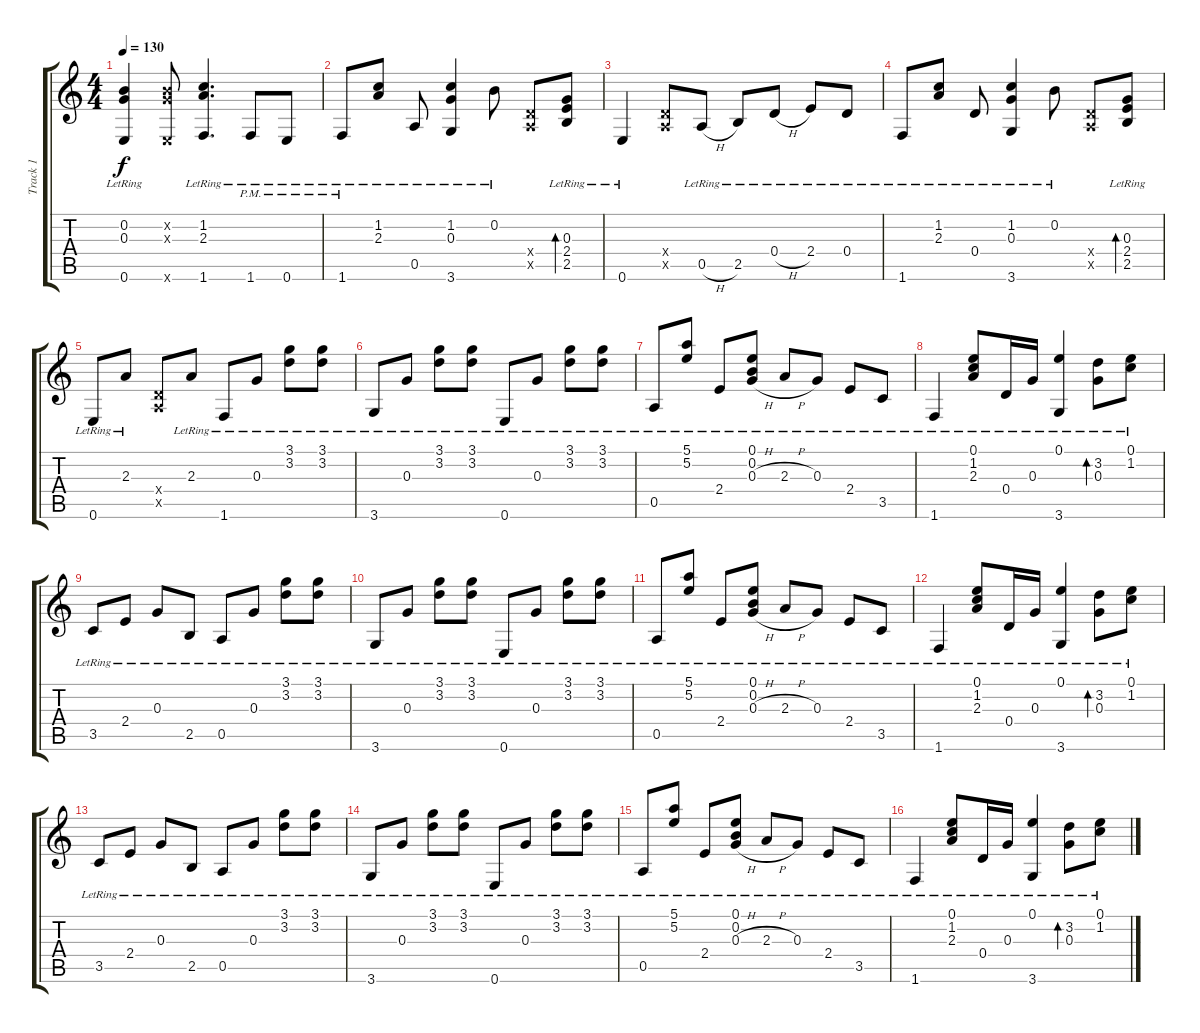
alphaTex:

\track ("Track 1" "Track 1") {instrument acousticguitarsteel}
\staff {score tabs}
\tuning (E4 B3 G3 D3 A2 E2) {hide}
\ts (4 4)
\tempo 130
\clef g2
\ks c
(0.2{lr} 0.3{lr} 0.6{lr}).4{dy f} (0.2{x} 0.3{x} 0.6{x}).8 (1.2{lr} 2.3{lr} 1.6{lr}).4{d} 1.6{pm lr}.8 0.6{pm lr}.8 |
1.6{pm lr}.8 (1.2{lr} 2.3{lr}).8 0.5{lr}.8 (1.2{lr} 0.3{lr} 3.6{lr}).4 0.2{lr}.8 (0.4{x} 0.5{x}).8 (0.3{lr} 2.4{lr} 2.5{lr}).8{bd 60} |
0.6{lr}.4 (0.4{x} 0.5{x}).8 0.5{h lr}.8 2.5{lr}.8 0.4{h lr}.8 2.4{lr}.8 0.4{lr}.8 |
1.6{lr}.8 (1.2{lr} 2.3{lr}).8 0.4{lr}.8 (1.2{lr} 0.3{lr} 3.6{lr}).4 0.2{lr}.8 (0.4{x} 0.5{x}).8 (0.3{lr} 2.4{lr} 2.5{lr}).8{bd 60} |
0.6{lr}.8 2.3{lr}.8 (0.4{x} 0.5{x}).8 2.3{lr}.8 1.6{lr}.8 0.3{lr}.8 (3.1{lr} 3.2{lr}).8 (3.1{lr} 3.2{lr}).8 |
3.6{lr}.8 0.3{lr}.8 (3.1{lr} 3.2{lr}).8 (3.1{lr} 3.2{lr}).8 0.6{lr}.8 0.3{lr}.8 (3.1{lr} 3.2{lr}).8 (3.1{lr} 3.2{lr}).8 |
0.5{lr}.8 (5.1{lr} 5.2{lr}).8 2.4{lr}.8 (0.1{lr} 0.2{lr} 0.3{h lr}).8 2.3{h lr}.8 0.3{lr}.8 2.4{lr}.8 3.5{lr}.8 |
1.6{lr}.4 (0.1{lr} 1.2{lr} 2.3{lr}).8 0.4{lr}.16 0.3{lr}.16 (0.1{lr} 3.6{lr}).4 (3.2{lr} 0.3{lr}).8{bd 60} (0.1{lr} 1.2{lr}).8 |
3.5{lr}.8 2.4{lr}.8 0.3{lr}.8 2.5{lr}.8 0.5{lr}.8 0.3{lr}.8 (3.1{lr} 3.2{lr}).8 (3.1{lr} 3.2{lr}).8 |
3.6{lr}.8 0.3{lr}.8 (3.1{lr} 3.2{lr}).8 (3.1{lr} 3.2{lr}).8 0.6{lr}.8 0.3{lr}.8 (3.1{lr} 3.2{lr}).8 (3.1{lr} 3.2{lr}).8 |
0.5{lr}.8 (5.1{lr} 5.2{lr}).8 2.4{lr}.8 (0.1{lr} 0.2{lr} 0.3{h lr}).8 2.3{h lr}.8 0.3{lr}.8 2.4{lr}.8 3.5{lr}.8 |
1.6{lr}.4 (0.1{lr} 1.2{lr} 2.3{lr}).8 0.4{lr}.16 0.3{lr}.16 (0.1{lr} 3.6{lr}).4 (3.2{lr} 0.3{lr}).8{bd 60} (0.1{lr} 1.2{lr}).8 |
3.5{lr}.8 2.4{lr}.8 0.3{lr}.8 2.5{lr}.8 0.5{lr}.8 0.3{lr}.8 (3.1{lr} 3.2{lr}).8 (3.1{lr} 3.2{lr}).8 |
3.6{lr}.8 0.3{lr}.8 (3.1{lr} 3.2{lr}).8 (3.1{lr} 3.2{lr}).8 0.6{lr}.8 0.3{lr}.8 (3.1{lr} 3.2{lr}).8 (3.1{lr} 3.2{lr}).8 |
0.5{lr}.8 (5.1{lr} 5.2{lr}).8 2.4{lr}.8 (0.1{lr} 0.2{lr} 0.3{h lr}).8 2.3{h lr}.8 0.3{lr}.8 2.4{lr}.8 3.5{lr}.8 |
1.6{lr}.4 (0.1{lr} 1.2{lr} 2.3{lr}).8 0.4{lr}.16 0.3{lr}.16 (0.1{lr} 3.6{lr}).4 (3.2{lr} 0.3{lr}).8{bd 60} (0.1{lr} 1.2{lr}).8
